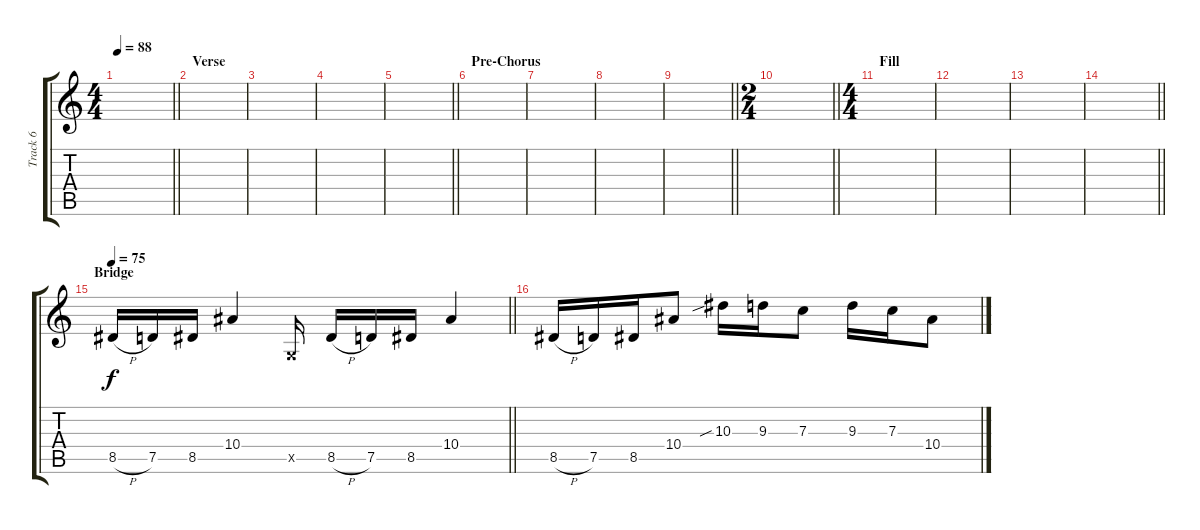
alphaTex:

\track ("Track 6" "Track 6") {instrument distortionguitar}
\staff {score tabs}
\tuning (D4 A3 F3 C3 G2 C2) {hide}
\ts (4 4)
\tempo 88
\clef g2
\barLineRight lightlight
\ks c
|
\section ("" "Verse")
|
|
|
\barLineRight lightlight
|
\section ("" "Pre-Chorus")
|
|
|
\barLineRight lightlight
|
\ts (2 4)
\barLineRight lightlight
|
\ts (4 4)
\section ("" "Fill")
|
|
|
\barLineRight lightlight
|
\section ("" "Bridge")
\tempo 75
\barLineRight lightlight
8.5{h}.16 7.5.16 8.5.16 10.4.4 0.5{x}.16 8.5{h}.16 7.5.16 8.5.16 10.4.4 |
8.5{h}.16 7.5.16 8.5.16 10.4.8 10.3{sib}.16 9.3.16 7.3.8 9.3.16 7.3.16 10.4.8
